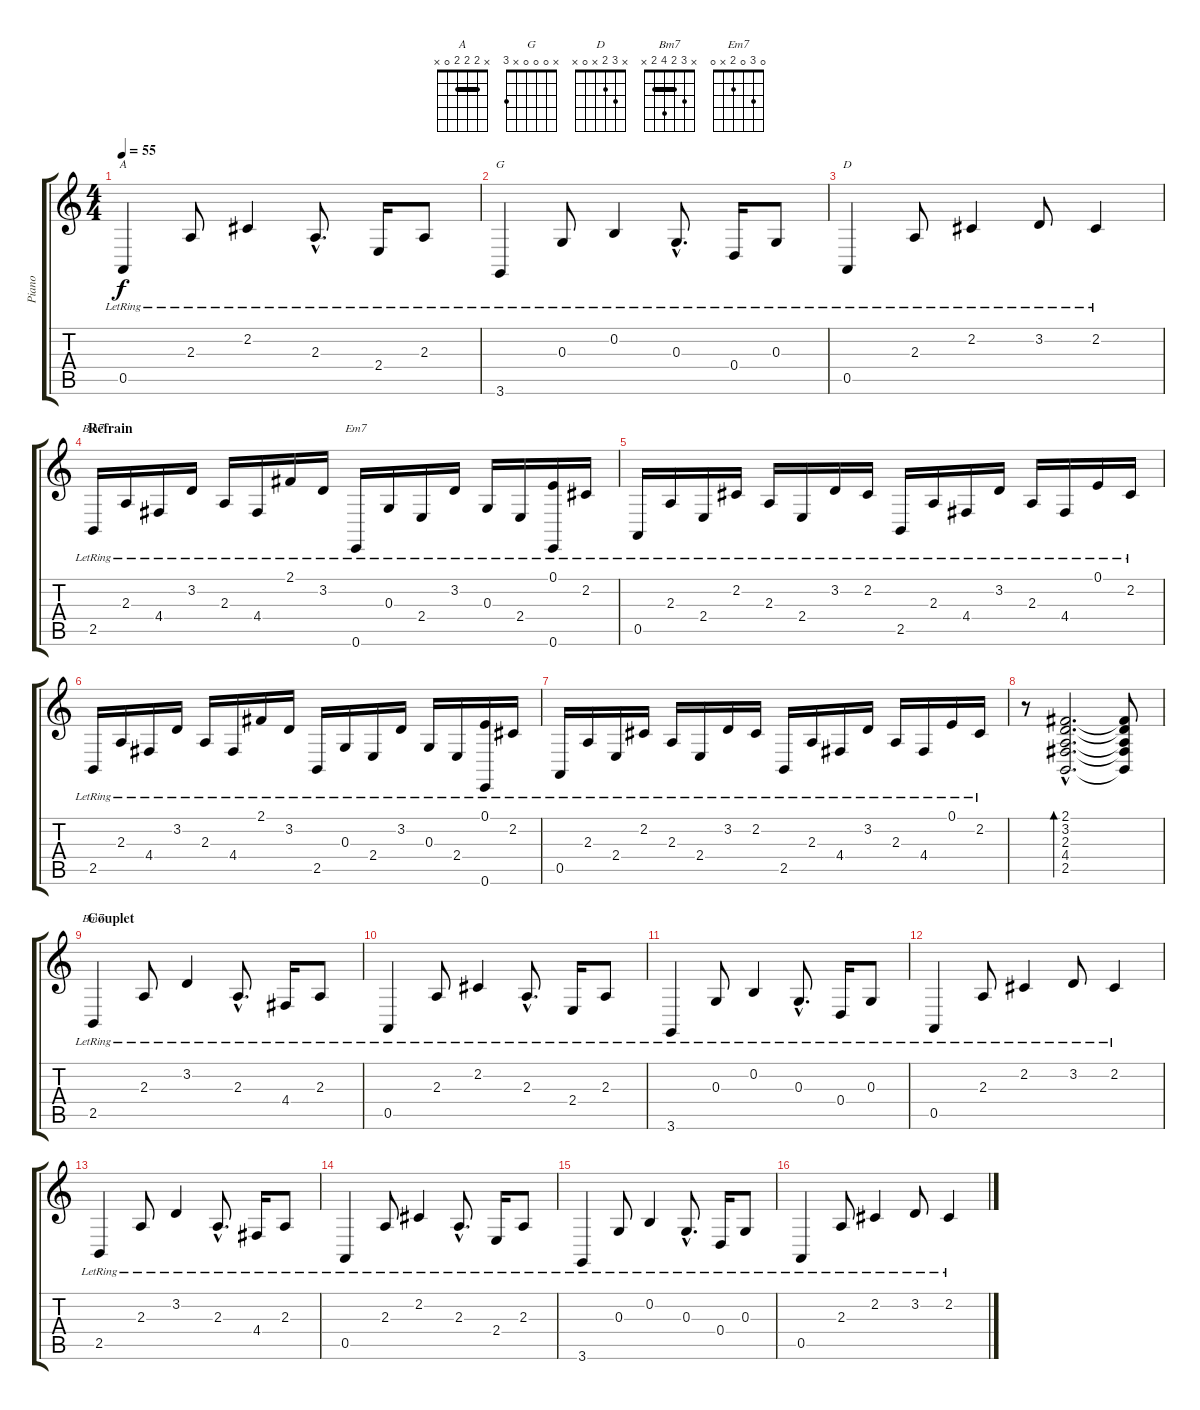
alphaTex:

\track ("Piano" "Piano") {instrument brightacousticpiano}
\staff {score tabs}
\tuning (E4 B3 G3 D3 A2 E2) {hide}
\chord ("A" x 2 2 2 0 x) {barre 2}
\chord ("G" x 0 0 0 x 3)
\chord ("D" x 3 2 x 0 x)
\chord ("Bm7" 2 3 2 4 2 x) {barre 2}
\chord ("Em7" 0 3 0 2 x 0)
\chord ("Bm7" x 3 2 4 2 x) {barre 2}
\ts (4 4)
\tempo 55
\clef g2
\ks c
0.5{lr}.4{ch "A" dy f} 2.3{lr}.8 2.2{lr}.4 2.3{hac lr}.8{d} 2.4{lr}.16 2.3{lr}.8 |
3.6{lr}.4{ch "G"} 0.3{lr}.8 0.2{lr}.4 0.3{hac lr}.8{d} 0.4{lr}.16 0.3{lr}.8 |
0.5{lr}.4{ch "D"} 2.3{lr}.8 2.2{lr}.4 3.2{lr}.8 2.2{lr}.4 |
\section ("" "Refrain")
2.5{lr}.16{ch "Bm7"} 2.3{lr}.16 4.4{lr}.16 3.2{lr}.16 2.3{lr}.16 4.4{lr}.16 2.1{lr}.16 3.2{lr}.16 0.6{lr}.16{ch "Em7"} 0.3{lr}.16 2.4{lr}.16 3.2{lr}.16 0.3{lr}.16 2.4{lr}.16 (0.1{lr} 0.6{lr}).16 2.2{lr}.16 |
0.5{lr}.16 2.3{lr}.16 2.4{lr}.16 2.2{lr}.16 2.3{lr}.16 2.4{lr}.16 3.2{lr}.16 2.2{lr}.16 2.5{lr}.16 2.3{lr}.16 4.4{lr}.16 3.2{lr}.16 2.3{lr}.16 4.4{lr}.16 0.1{lr}.16 2.2{lr}.16 |
2.5{lr}.16 2.3{lr}.16 4.4{lr}.16 3.2{lr}.16 2.3{lr}.16 4.4{lr}.16 2.1{lr}.16 3.2{lr}.16 2.5{lr}.16 0.3{lr}.16 2.4{lr}.16 3.2{lr}.16 0.3{lr}.16 2.4{lr}.16 (0.1{lr} 0.6{lr}).16 2.2{lr}.16 |
0.5{lr}.16 2.3{lr}.16 2.4{lr}.16 2.2{lr}.16 2.3{lr}.16 2.4{lr}.16 3.2{lr}.16 2.2{lr}.16 2.5{lr}.16 2.3{lr}.16 4.4{lr}.16 3.2{lr}.16 2.3{lr}.16 4.4{lr}.16 0.1{lr}.16 2.2{lr}.16 |
r.8 (2.1{hac} 3.2{hac} 2.3{hac} 4.4{hac} 2.5{hac}).2{d bd 240} (2.1{t} 3.2{t} 2.3{t} 4.4{t} 2.5{t}).8 |
\section ("" "Couplet")
2.5{lr}.4{ch "Bm7"} 2.3{lr}.8 3.2{lr}.4 2.3{hac lr}.8{d} 4.4{lr}.16 2.3{lr}.8 |
0.5{lr}.4 2.3{lr}.8 2.2{lr}.4 2.3{hac lr}.8{d} 2.4{lr}.16 2.3{lr}.8 |
3.6{lr}.4 0.3{lr}.8 0.2{lr}.4 0.3{hac lr}.8{d} 0.4{lr}.16 0.3{lr}.8 |
0.5{lr}.4 2.3{lr}.8 2.2{lr}.4 3.2{lr}.8 2.2{lr}.4 |
2.5{lr}.4 2.3{lr}.8 3.2{lr}.4 2.3{hac lr}.8{d} 4.4{lr}.16 2.3{lr}.8 |
0.5{lr}.4 2.3{lr}.8 2.2{lr}.4 2.3{hac lr}.8{d} 2.4{lr}.16 2.3{lr}.8 |
3.6{lr}.4 0.3{lr}.8 0.2{lr}.4 0.3{hac lr}.8{d} 0.4{lr}.16 0.3{lr}.8 |
0.5{lr}.4 2.3{lr}.8 2.2{lr}.4 3.2{lr}.8 2.2{lr}.4
